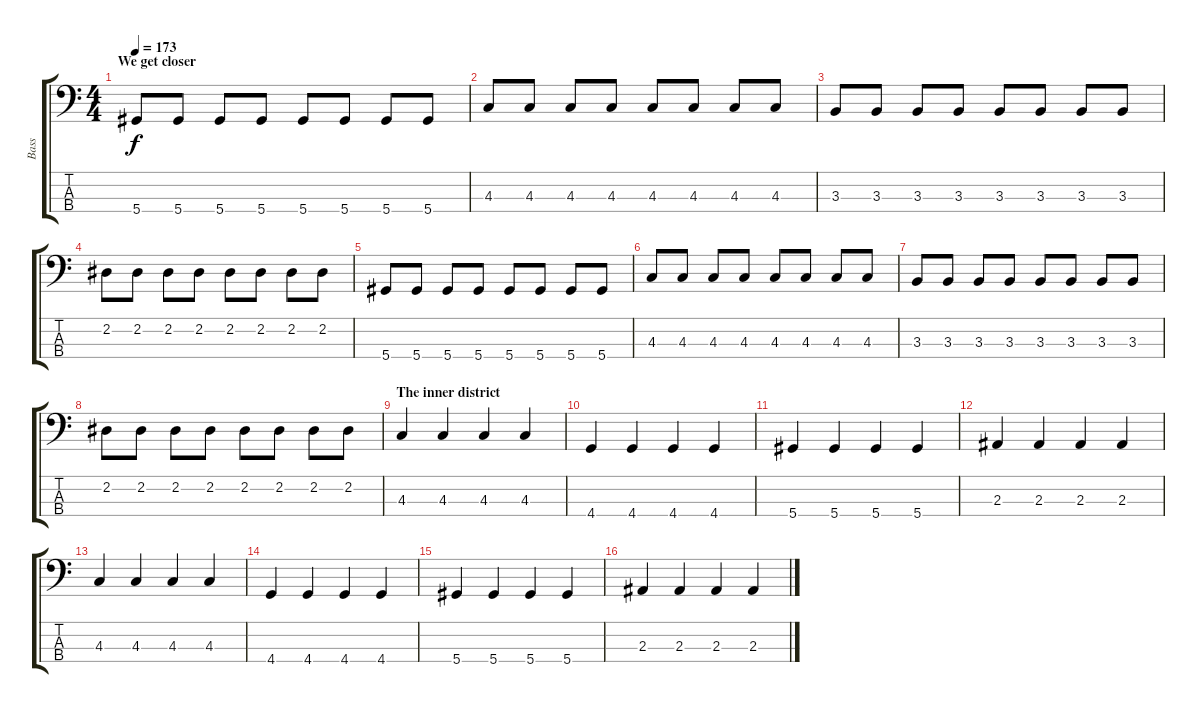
\track ("Bass" "Bass") {instrument electricbasspick}
\staff {score tabs}
\tuning (Gb2 Db2 Ab1 Eb1) {hide}
\ts (4 4)
\section ("" "We get closer")
\tempo 173
\clef f4
\ks c
5.4.8{dy f} 5.4.8 5.4.8 5.4.8 5.4.8 5.4.8 5.4.8 5.4.8 |
4.3.8 4.3.8 4.3.8 4.3.8 4.3.8 4.3.8 4.3.8 4.3.8 |
3.3.8 3.3.8 3.3.8 3.3.8 3.3.8 3.3.8 3.3.8 3.3.8 |
2.2.8 2.2.8 2.2.8 2.2.8 2.2.8 2.2.8 2.2.8 2.2.8 |
5.4.8 5.4.8 5.4.8 5.4.8 5.4.8 5.4.8 5.4.8 5.4.8 |
4.3.8 4.3.8 4.3.8 4.3.8 4.3.8 4.3.8 4.3.8 4.3.8 |
3.3.8 3.3.8 3.3.8 3.3.8 3.3.8 3.3.8 3.3.8 3.3.8 |
2.2.8 2.2.8 2.2.8 2.2.8 2.2.8 2.2.8 2.2.8 2.2.8 |
\section ("" "The inner district")
4.3.4 4.3.4 4.3.4 4.3.4 |
4.4.4 4.4.4 4.4.4 4.4.4 |
5.4.4 5.4.4 5.4.4 5.4.4 |
2.3.4 2.3.4 2.3.4 2.3.4 |
4.3.4 4.3.4 4.3.4 4.3.4 |
4.4.4 4.4.4 4.4.4 4.4.4 |
5.4.4 5.4.4 5.4.4 5.4.4 |
2.3.4 2.3.4 2.3.4 2.3.4
